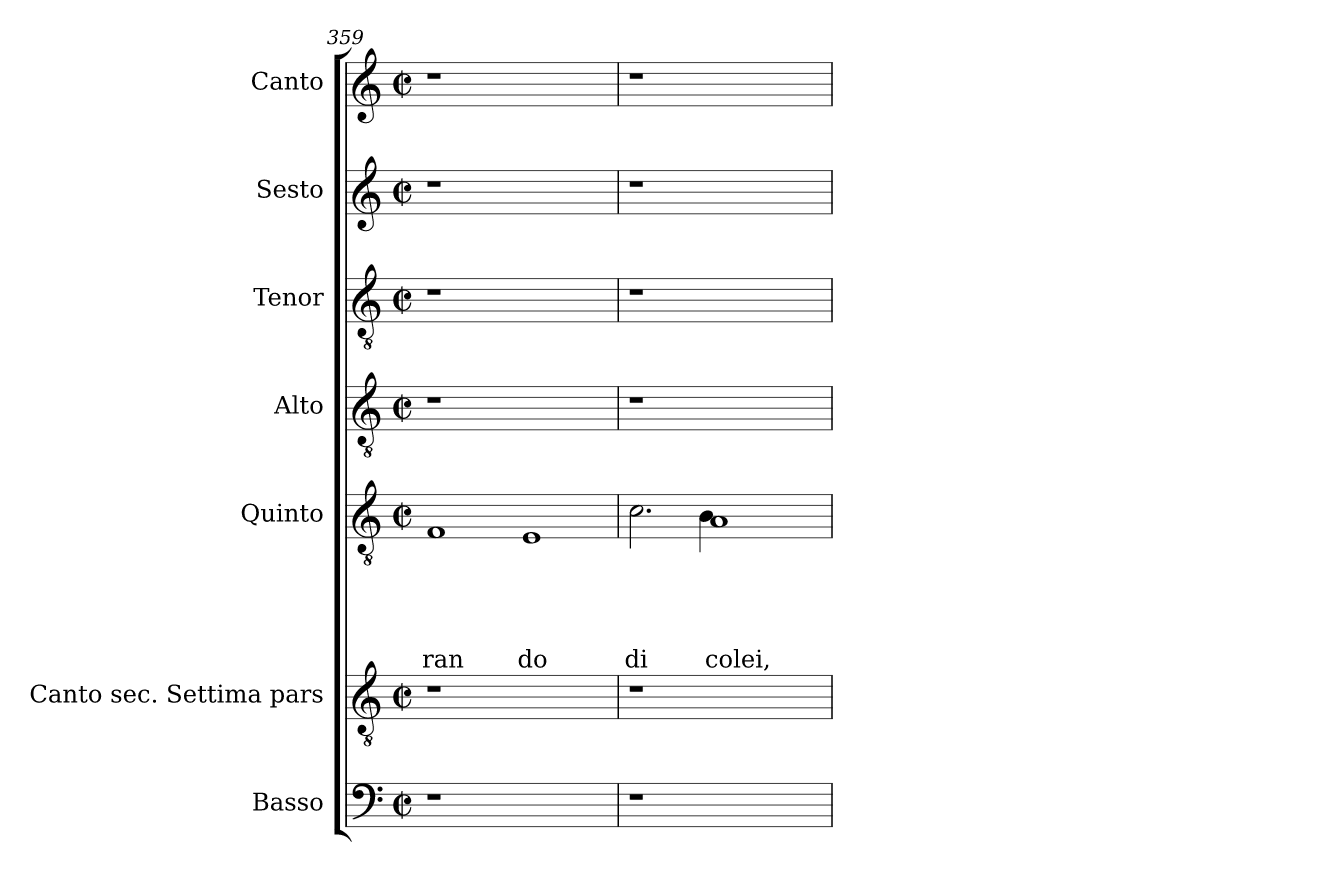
**kern	**kern	**kern	**text	**text	**text	**text	**text	**kern	**kern	**kern	**kern
*part7	*part6	*part5	*part5	*part5	*part5	*part5	*part5	*part4	*part3	*part2	*part1
*staff7	*staff6	*staff5	*staff5	*staff5	*staff5	*staff5	*staff5	*staff4	*staff3	*staff2	*staff1
*I"Basso	*I"Canto sec. Settima pars	*I"Quinto	*	*	*	*	*	*I"Alto	*I"Tenor	*I"Sesto	*I"Canto
*	*	*I'Quinto	*	*	*	*	*	*I'Alto	*I'Tenor	*I'Sesto	*I'Canto
*clefF4	*clefGv2	*clefGv2	*	*	*	*	*	*clefGv2	*clefGv2	*clefG2	*clefG2
*k[]	*k[]	*k[]	*	*	*	*	*	*k[]	*k[]	*k[]	*k[]
*C:	*C:	*C:	*	*	*	*	*	*C:	*C:	*C:	*C:
*M2/2	*M2/2	*M2/2	*	*	*	*	*	*M2/2	*M2/2	*M2/2	*M2/2
*met(c|)	*met(c|)	*met(c|)	*	*	*	*	*	*met(c|)	*met(c|)	*met(c|)	*met(c|)
=359	=359	=359	=359	=359	=359	=359	=359	=359	=359	=359	=359
!	!	!	!	!	!	!	!LO:LY:b	!	!	!	!
1r	1r	1F	.	.	.	.	ran	1r	1r	1r	1r
!	!	!	!	!	!	!	!LO:LY:b	!	!	!	!
1ryy	1ryy	1E	.	.	.	.	do	1ryy	1ryy	1ryy	1ryy
=360	=360	=360	=360	=360	=360	=360	=360	=360	=360	=360	=360
*	*	*^	*	*	*	*	*	*	*	*	*
!	!	!	!	!	!	!	!	!LO:LY:b	!	!	!	!
1r	1r	2.ryy	2.c\	.	.	.	.	di	1r	1r	1r	1r
!	!	!	!	!	!	!	!	!LO:LY:b	!	!	!	!
.	.	1A	4B\	.	.	.	.	colei,	.	.	.	.
2.ryy	2.ryy	.	2.ryy	.	.	.	.	.	2.ryy	2.ryy	2.ryy	2.ryy
*	*	*v	*v	*	*	*	*	*	*	*	*	*
=	=	=	=	=	=	=	=	=	=	=	=
*-	*-	*-	*-	*-	*-	*-	*-	*-	*-	*-	*-
